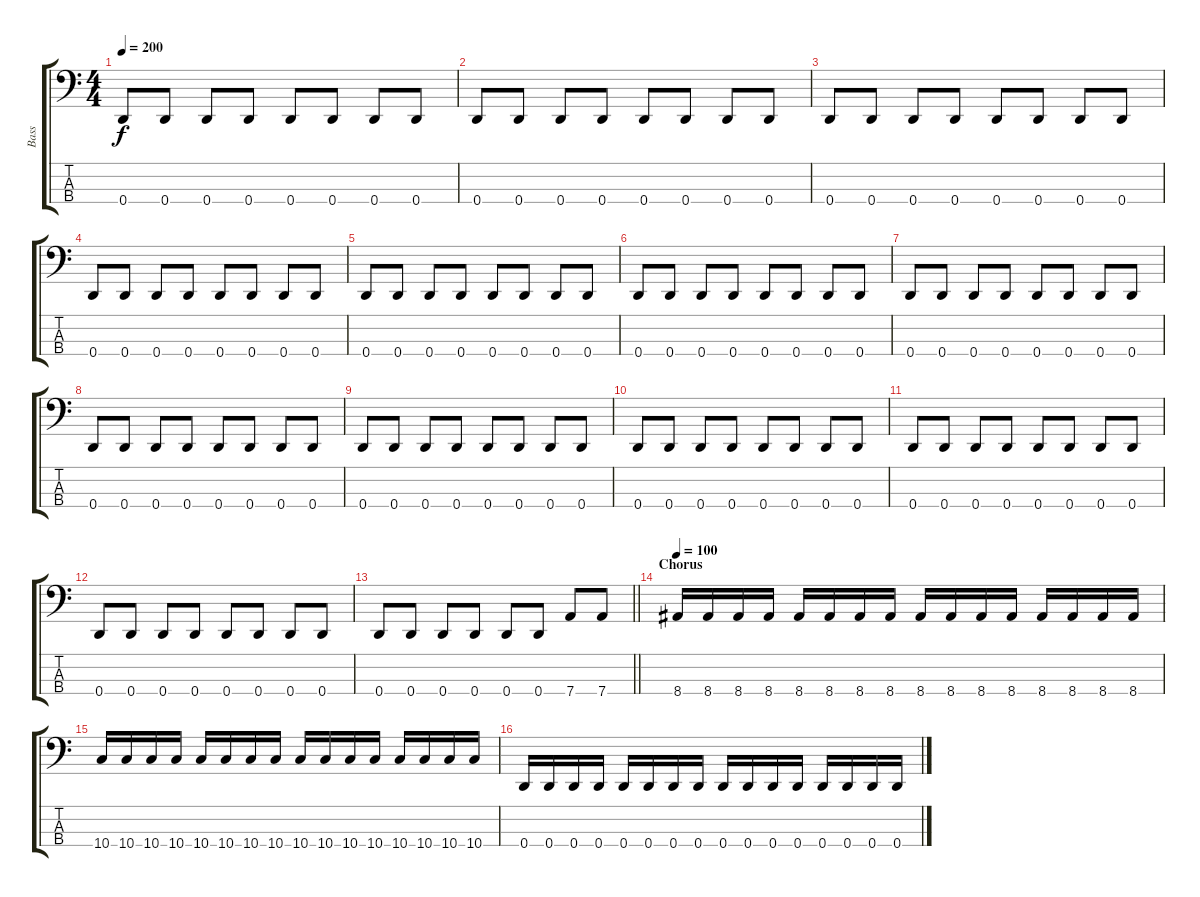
\track ("Bass" "Bass") {instrument electricbasspick}
\staff {score tabs}
\tuning (G2 D2 A1 D1) {hide}
\ts (4 4)
\tempo 200
\clef f4
\ks c
0.4.8{dy f} 0.4.8 0.4.8 0.4.8 0.4.8 0.4.8 0.4.8 0.4.8 |
0.4.8 0.4.8 0.4.8 0.4.8 0.4.8 0.4.8 0.4.8 0.4.8 |
0.4.8 0.4.8 0.4.8 0.4.8 0.4.8 0.4.8 0.4.8 0.4.8 |
0.4.8 0.4.8 0.4.8 0.4.8 0.4.8 0.4.8 0.4.8 0.4.8 |
0.4.8 0.4.8 0.4.8 0.4.8 0.4.8 0.4.8 0.4.8 0.4.8 |
0.4.8 0.4.8 0.4.8 0.4.8 0.4.8 0.4.8 0.4.8 0.4.8 |
0.4.8 0.4.8 0.4.8 0.4.8 0.4.8 0.4.8 0.4.8 0.4.8 |
0.4.8 0.4.8 0.4.8 0.4.8 0.4.8 0.4.8 0.4.8 0.4.8 |
0.4.8 0.4.8 0.4.8 0.4.8 0.4.8 0.4.8 0.4.8 0.4.8 |
0.4.8 0.4.8 0.4.8 0.4.8 0.4.8 0.4.8 0.4.8 0.4.8 |
0.4.8 0.4.8 0.4.8 0.4.8 0.4.8 0.4.8 0.4.8 0.4.8 |
0.4.8 0.4.8 0.4.8 0.4.8 0.4.8 0.4.8 0.4.8 0.4.8 |
\barLineRight lightlight
0.4.8 0.4.8 0.4.8 0.4.8 0.4.8 0.4.8 7.4.8 7.4.8 |
\section ("" "Chorus")
\tempo 100
8.4.16 8.4.16 8.4.16 8.4.16 8.4.16 8.4.16 8.4.16 8.4.16 8.4.16 8.4.16 8.4.16 8.4.16 8.4.16 8.4.16 8.4.16 8.4.16 |
10.4.16 10.4.16 10.4.16 10.4.16 10.4.16 10.4.16 10.4.16 10.4.16 10.4.16 10.4.16 10.4.16 10.4.16 10.4.16 10.4.16 10.4.16 10.4.16 |
0.4.16 0.4.16 0.4.16 0.4.16 0.4.16 0.4.16 0.4.16 0.4.16 0.4.16 0.4.16 0.4.16 0.4.16 0.4.16 0.4.16 0.4.16 0.4.16
